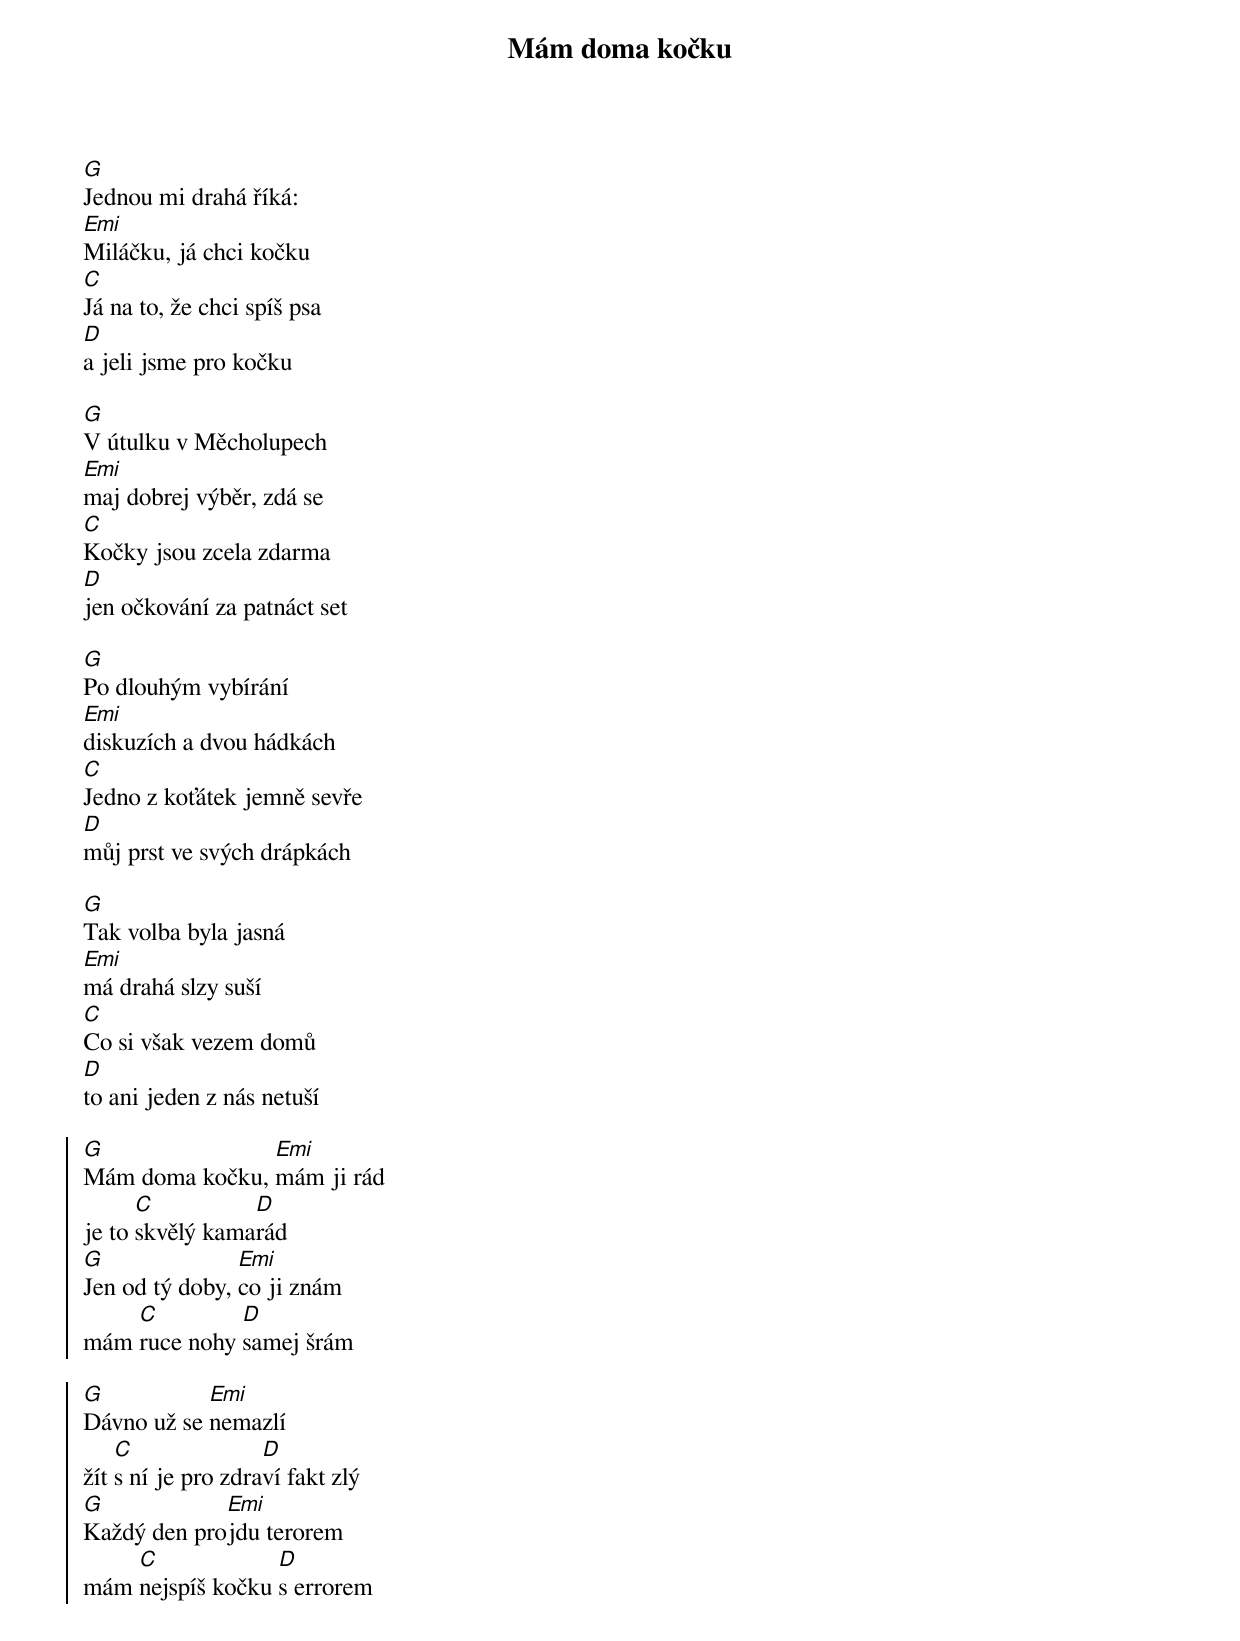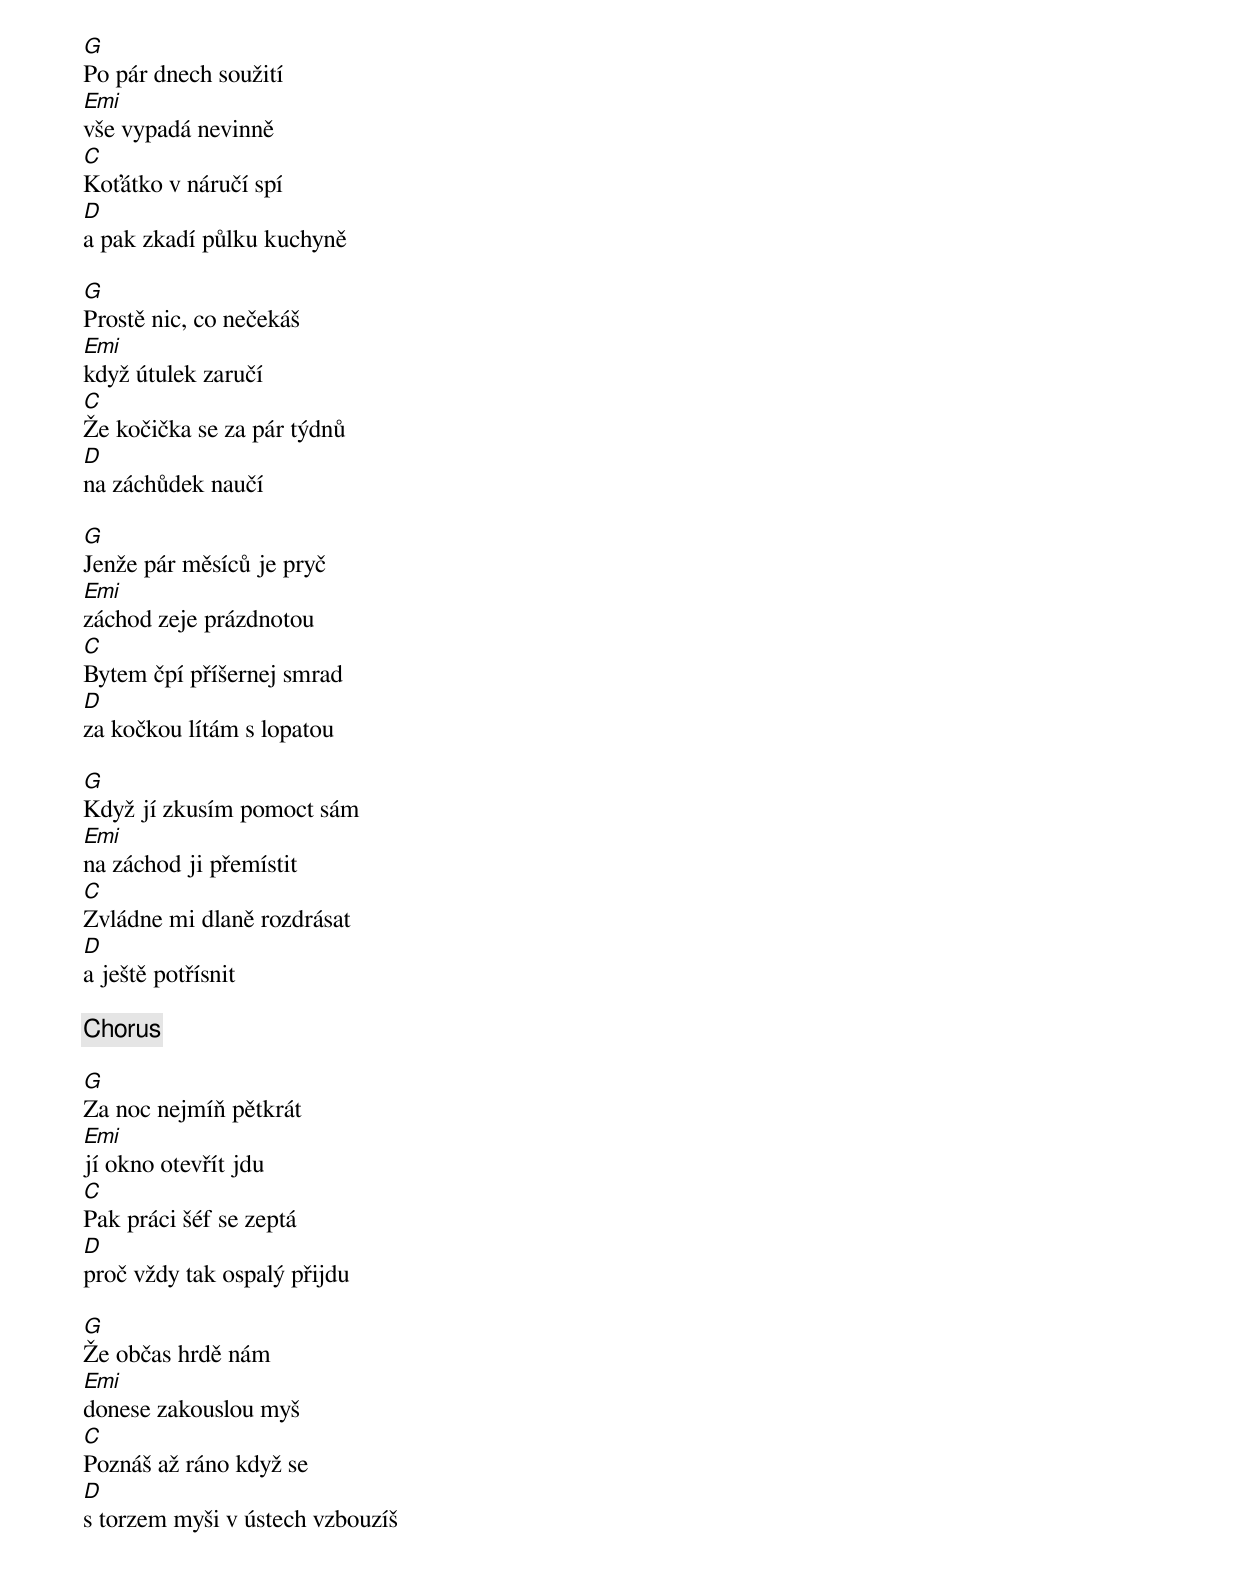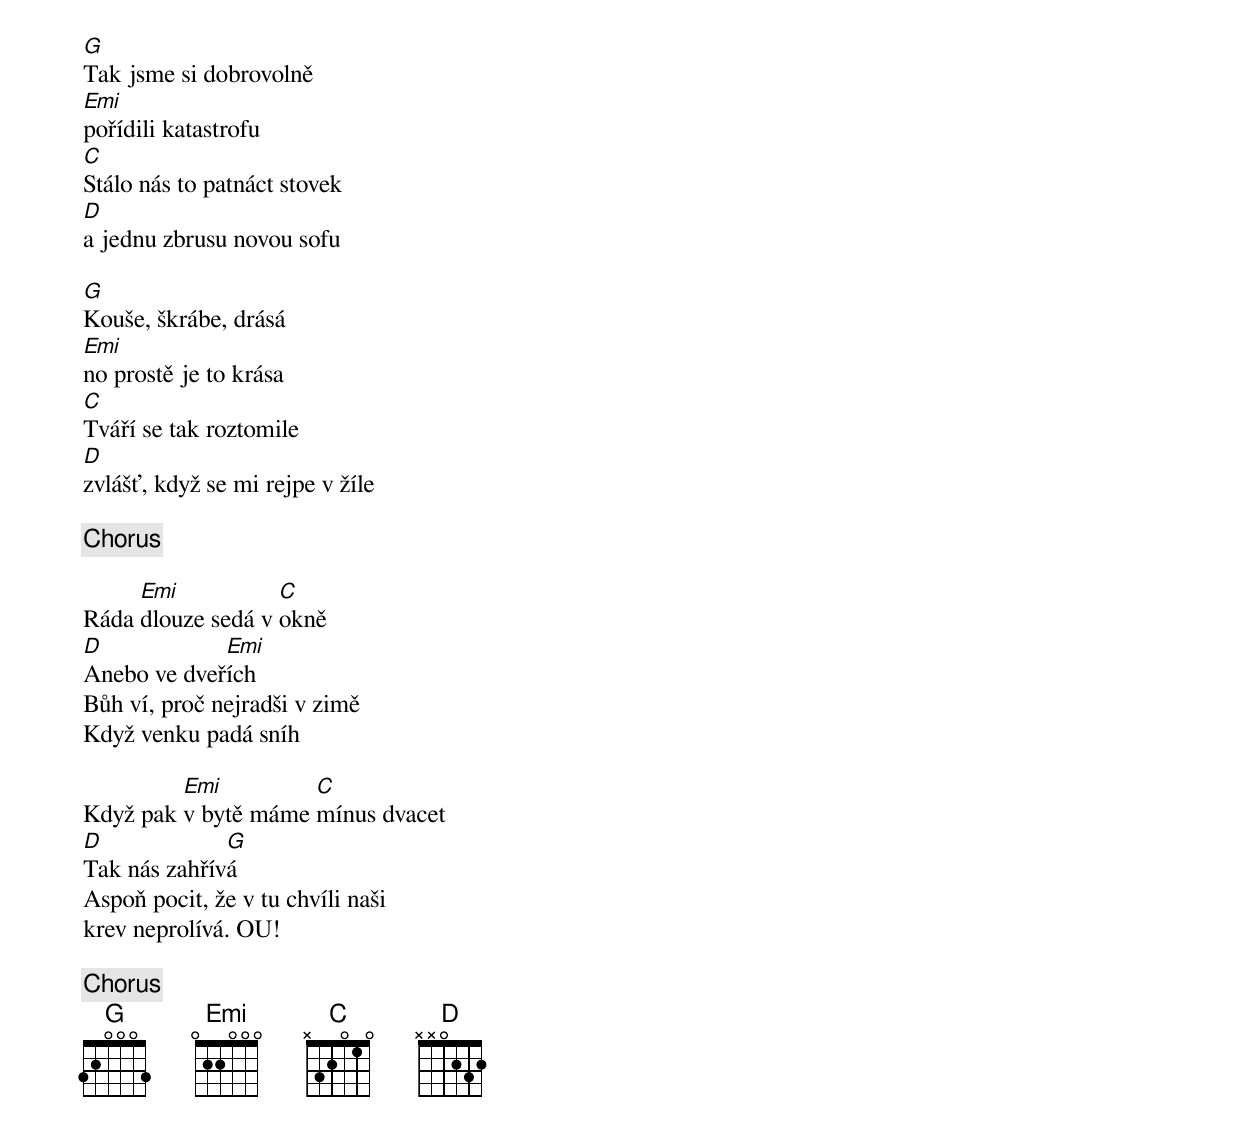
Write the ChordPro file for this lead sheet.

{title: Mám doma kočku}
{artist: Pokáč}
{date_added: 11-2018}
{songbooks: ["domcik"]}
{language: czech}
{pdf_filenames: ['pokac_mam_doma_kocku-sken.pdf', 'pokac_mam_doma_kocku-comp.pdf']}
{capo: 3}
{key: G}
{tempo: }
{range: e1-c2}
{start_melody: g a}
{start_of_verse}
[G]Jednou mi drahá říká:
[Emi]Miláčku, já chci kočku
[C]Já na to, že chci spíš psa
[D]a jeli jsme pro kočku

[G]V útulku v Měcholupech
[Emi]maj dobrej výběr, zdá se
[C]Kočky jsou zcela zdarma
[D]jen očkování za patnáct set

[G]Po dlouhým vybírání
[Emi]diskuzích a dvou hádkách
[C]Jedno z koťátek jemně sevře
[D]můj prst ve svých drápkách

[G]Tak volba byla jasná
[Emi]má drahá slzy suší
[C]Co si však vezem domů
[D]to ani jeden z nás netuší
{end_of_verse}

{start_of_chorus}
[G]Mám doma kočku, [Emi]mám ji rád
je to [C]skvělý kama[D]rád
[G]Jen od tý doby, [Emi]co ji znám
mám [C]ruce nohy [D]samej šrám

[G]Dávno už se [Emi]nemazlí
žít [C]s ní je pro zdra[D]ví fakt zlý
[G]Každý den pro[Emi]jdu terorem
mám [C]nejspíš kočku [D]s errorem
{end_of_chorus}

{start_of_verse}
[G]Po pár dnech soužití
[Emi]vše vypadá nevinně
[C]Koťátko v náručí spí
[D]a pak zkadí půlku kuchyně

[G]Prostě nic, co nečekáš
[Emi]když útulek zaručí
[C]Že kočička se za pár týdnů
[D]na záchůdek naučí

[G]Jenže pár měsíců je pryč
[Emi]záchod zeje prázdnotou
[C]Bytem čpí příšernej smrad
[D]za kočkou lítám s lopatou

[G]Když jí zkusím pomoct sám
[Emi]na záchod ji přemístit
[C]Zvládne mi dlaně rozdrásat
[D]a ještě potřísnit
{end_of_verse}

{chorus}

{start_of_verse}
[G]Za noc nejmíň pětkrát
[Emi]jí okno otevřít jdu
[C]Pak práci šéf se zeptá
[D]proč vždy tak ospalý přijdu

[G]Že občas hrdě nám
[Emi]donese zakouslou myš
[C]Poznáš až ráno když se
[D]s torzem myši v ústech vzbouzíš

[G]Tak jsme si dobrovolně
[Emi]pořídili katastrofu
[C]Stálo nás to patnáct stovek
[D]a jednu zbrusu novou sofu

[G]Kouše, škrábe, drásá
[Emi]no prostě je to krása
[C]Tváří se tak roztomile
[D]zvlášť, když se mi rejpe v žíle
{end_of_verse}

{chorus}

{start_of_bridge}
Ráda [Emi]dlouze sedá v [C]okně
[D]Anebo ve dveř[Emi]ích
Bůh ví, proč nejradši v zimě
Když venku padá sníh

Když pak [Emi]v bytě máme [C]mínus dvacet
[D]Tak nás zahřív[G]á
Aspoň pocit, že v tu chvíli naši
krev neprolívá. OU!
{end_of_bridge}

{chorus}
